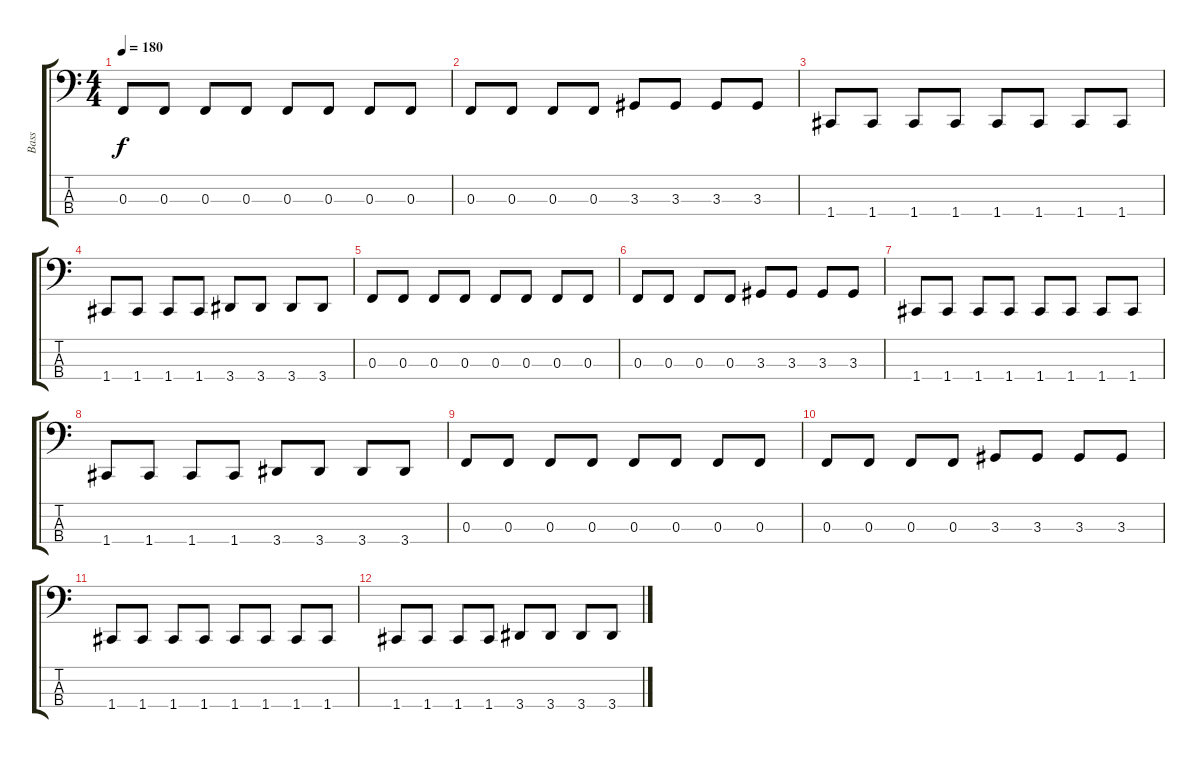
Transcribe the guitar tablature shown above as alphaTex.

\track ("Bass" "Bass") {instrument electricbassfinger}
\staff {score tabs}
\tuning (Eb2 Bb1 F1 C1) {hide}
\ts (4 4)
\tempo 180
\clef f4
\ks c
0.3.8{dy f} 0.3.8 0.3.8 0.3.8 0.3.8 0.3.8 0.3.8 0.3.8 |
0.3.8 0.3.8 0.3.8 0.3.8 3.3.8 3.3.8 3.3.8 3.3.8 |
1.4.8 1.4.8 1.4.8 1.4.8 1.4.8 1.4.8 1.4.8 1.4.8 |
1.4.8 1.4.8 1.4.8 1.4.8 3.4.8 3.4.8 3.4.8 3.4.8 |
0.3.8 0.3.8 0.3.8 0.3.8 0.3.8 0.3.8 0.3.8 0.3.8 |
0.3.8 0.3.8 0.3.8 0.3.8 3.3.8 3.3.8 3.3.8 3.3.8 |
1.4.8 1.4.8 1.4.8 1.4.8 1.4.8 1.4.8 1.4.8 1.4.8 |
1.4.8 1.4.8 1.4.8 1.4.8 3.4.8 3.4.8 3.4.8 3.4.8 |
0.3.8 0.3.8 0.3.8 0.3.8 0.3.8 0.3.8 0.3.8 0.3.8 |
0.3.8 0.3.8 0.3.8 0.3.8 3.3.8 3.3.8 3.3.8 3.3.8 |
1.4.8 1.4.8 1.4.8 1.4.8 1.4.8 1.4.8 1.4.8 1.4.8 |
1.4.8 1.4.8 1.4.8 1.4.8 3.4.8 3.4.8 3.4.8 3.4.8
